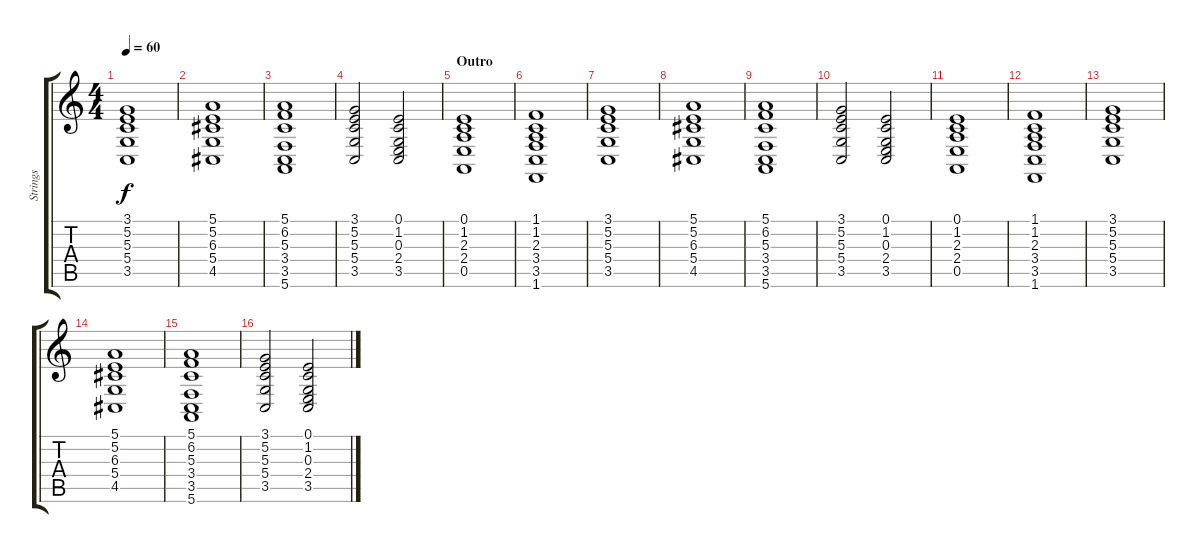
\track ("Strings" "Strings") {instrument stringensemble2}
\staff {score tabs}
\tuning (E4 B3 G3 D3 A2 E2) {hide}
\ts (4 4)
\tempo 60
\clef g2
\ks c
(3.1 5.2 5.3 5.4 3.5).1{dy f} |
(5.1 5.2 6.3 5.4 4.5).1 |
(5.1 6.2 5.3 3.4 3.5 5.6).1 |
(3.1 5.2 5.3 5.4 3.5).2 (0.1 1.2 0.3 2.4 3.5).2 |
\section ("" "Outro")
(0.1 1.2 2.3 2.4 0.5).1 |
(1.1 1.2 2.3 3.4 3.5 1.6).1 |
(3.1 5.2 5.3 5.4 3.5).1 |
(5.1 5.2 6.3 5.4 4.5).1 |
(5.1 6.2 5.3 3.4 3.5 5.6).1 |
(3.1 5.2 5.3 5.4 3.5).2 (0.1 1.2 0.3 2.4 3.5).2 |
(0.1 1.2 2.3 2.4 0.5).1 |
(1.1 1.2 2.3 3.4 3.5 1.6).1 |
(3.1 5.2 5.3 5.4 3.5).1{volume 0} |
(5.1 5.2 6.3 5.4 4.5).1 |
(5.1 6.2 5.3 3.4 3.5 5.6).1 |
(3.1 5.2 5.3 5.4 3.5).2 (0.1 1.2 0.3 2.4 3.5).2
